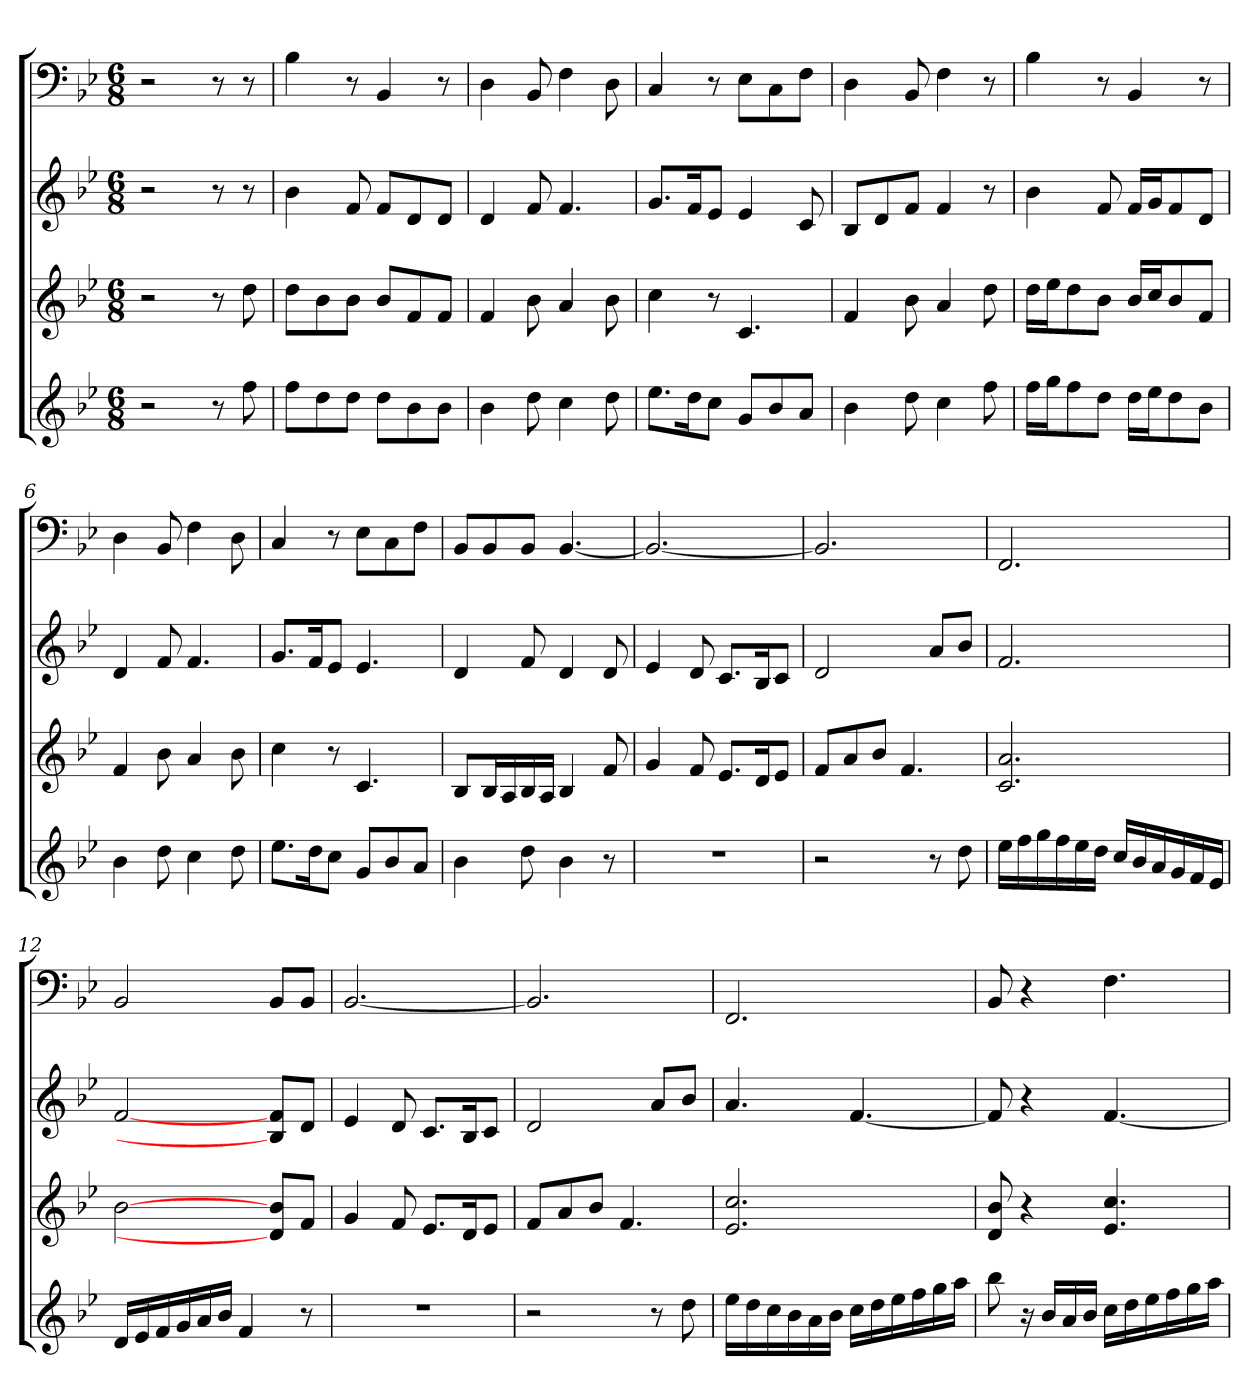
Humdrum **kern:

**kern	**kern	**kern	**kern
*part4	*part3	*part2	*part1
*staff4	*staff3	*staff2	*staff1
*k[b-e-]	*k[b-e-]	*k[b-e-]	*k[b-e-]
*B-:	*B-:	*B-:	*B-:
*M6/8	*M6/8	*M6/8	*M6/8
=	=	=	=
2r	2r	2r	2r
8r	8r	8r	8r
8ff	8dd	8r	8r
=1	=1	=1	=1
8ffL	8ddL	4b-	4B-
8dd	8b-	.	.
8ddJ	8b-J	8f	8r
8ddL	8b-L	8fL	4BB-
8b-	8f	8d	.
8b-J	8fJ	8dJ	8r
=2	=2	=2	=2
4b-	4f	4d	4D
8dd	8b-	8f	8BB-
4cc	4a	4.f	4F
8dd	8b-	.	8D
=3	=3	=3	=3
8.ee-L	4cc	8.gL	4C
16ddK	.	16fK	.
8ccJ	8r	8e-J	8r
8gL	4.c	4e-	8E-L
8b-	.	.	8C
8aJ	.	8c	8FJ
=4	=4	=4	=4
4b-	4f	8B-L	4D
.	.	8d	.
8dd	8b-	8fJ	8BB-
4cc	4a	4f	4F
8ff	8dd	8r	8r
=5	=5	=5	=5
16ffLL	16ddLL	4b-	4B-
16ggJ	16ee-J	.	.
8ff	8dd	.	.
8ddJ	8b-J	8f	8r
16ddLL	16b-LL	16fLL	4BB-
16ee-J	16ccJ	16gJ	.
8dd	8b-	8f	.
8b-J	8fJ	8dJ	8r
=6	=6	=6	=6
4b-	4f	4d	4D
8dd	8b-	8f	8BB-
4cc	4a	4.f	4F
8dd	8b-	.	8D
=7	=7	=7	=7
8.ee-L	4cc	8.gL	4C
16ddK	.	16fK	.
8ccJ	8r	8e-J	8r
8gL	4.c	4.e-	8E-L
8b-	.	.	8C
8aJ	.	.	8FJ
=8	=8	=8	=8
4b-	8B-L	4d	8BB-L
.	16B-L	.	8BB-
.	16A	.	.
8dd	16B-	8f	8BB-J
.	16AJJ	.	.
4b-	4B-	4d	[4.BB-
8r	8f	8d	.
=9	=9	=9	=9
2.r	4g	4e-	2.BB-_
.	8f	8d	.
.	8.e-L	8.cL	.
.	16dK	16B-K	.
.	8e-J	8cJ	.
=10	=10	=10	=10
2r	8fL	2d	2.BB-]
.	8a	.	.
.	8b-J	.	.
.	4.f	.	.
8r	.	8aL	.
8dd	.	8b-J	.
=11	=11	=11	=11
16ee-LL	2.c 2.a	2.f	2.FF
16ff	.	.	.
16gg	.	.	.
16ff	.	.	.
16ee-	.	.	.
16ddJJ	.	.	.
16ccLL	.	.	.
16b-	.	.	.
16a	.	.	.
16g	.	.	.
16f	.	.	.
16e-JJ	.	.	.
=12	=12	=12	=12
16dLL	[2b-	[2f	2BB-
16e-	.	.	.
16f	.	.	.
16g	.	.	.
16a	.	.	.
16b-JJ	.	.	.
4f	.	.	.
.	8d] 8b-L	8B-] 8fL	8BB-L
8r	8fJ	8dJ	8BB-J
=13	=13	=13	=13
2.r	4g	4e-	[2.BB-
.	8f	8d	.
.	8.e-L	8.cL	.
.	16dK	16B-K	.
.	8e-J	8cJ	.
=14	=14	=14	=14
2r	8fL	2d	2.BB-]
.	8a	.	.
.	8b-J	.	.
.	4.f	.	.
8r	.	8aL	.
8dd	.	8b-J	.
=15	=15	=15	=15
16ee-LL	2.e- 2.cc	4.a	2.FF
16dd	.	.	.
16cc	.	.	.
16b-	.	.	.
16a	.	.	.
16b-JJ	.	.	.
16ccLL	.	[4.f	.
16dd	.	.	.
16ee-	.	.	.
16ff	.	.	.
16gg	.	.	.
16aaJJ	.	.	.
=16	=16	=16	=16
8bb-	8d 8b-	8f]	8BB-
16r	4r	4r	4r
16b-LL	.	.	.
16a	.	.	.
16b-JJ	.	.	.
16ccLL	4.e- 4.cc	[4.f	4.F
16dd	.	.	.
16ee-	.	.	.
16ff	.	.	.
16gg	.	.	.
16aaJJ	.	.	.
=	=	=	=
*-	*-	*-	*-
